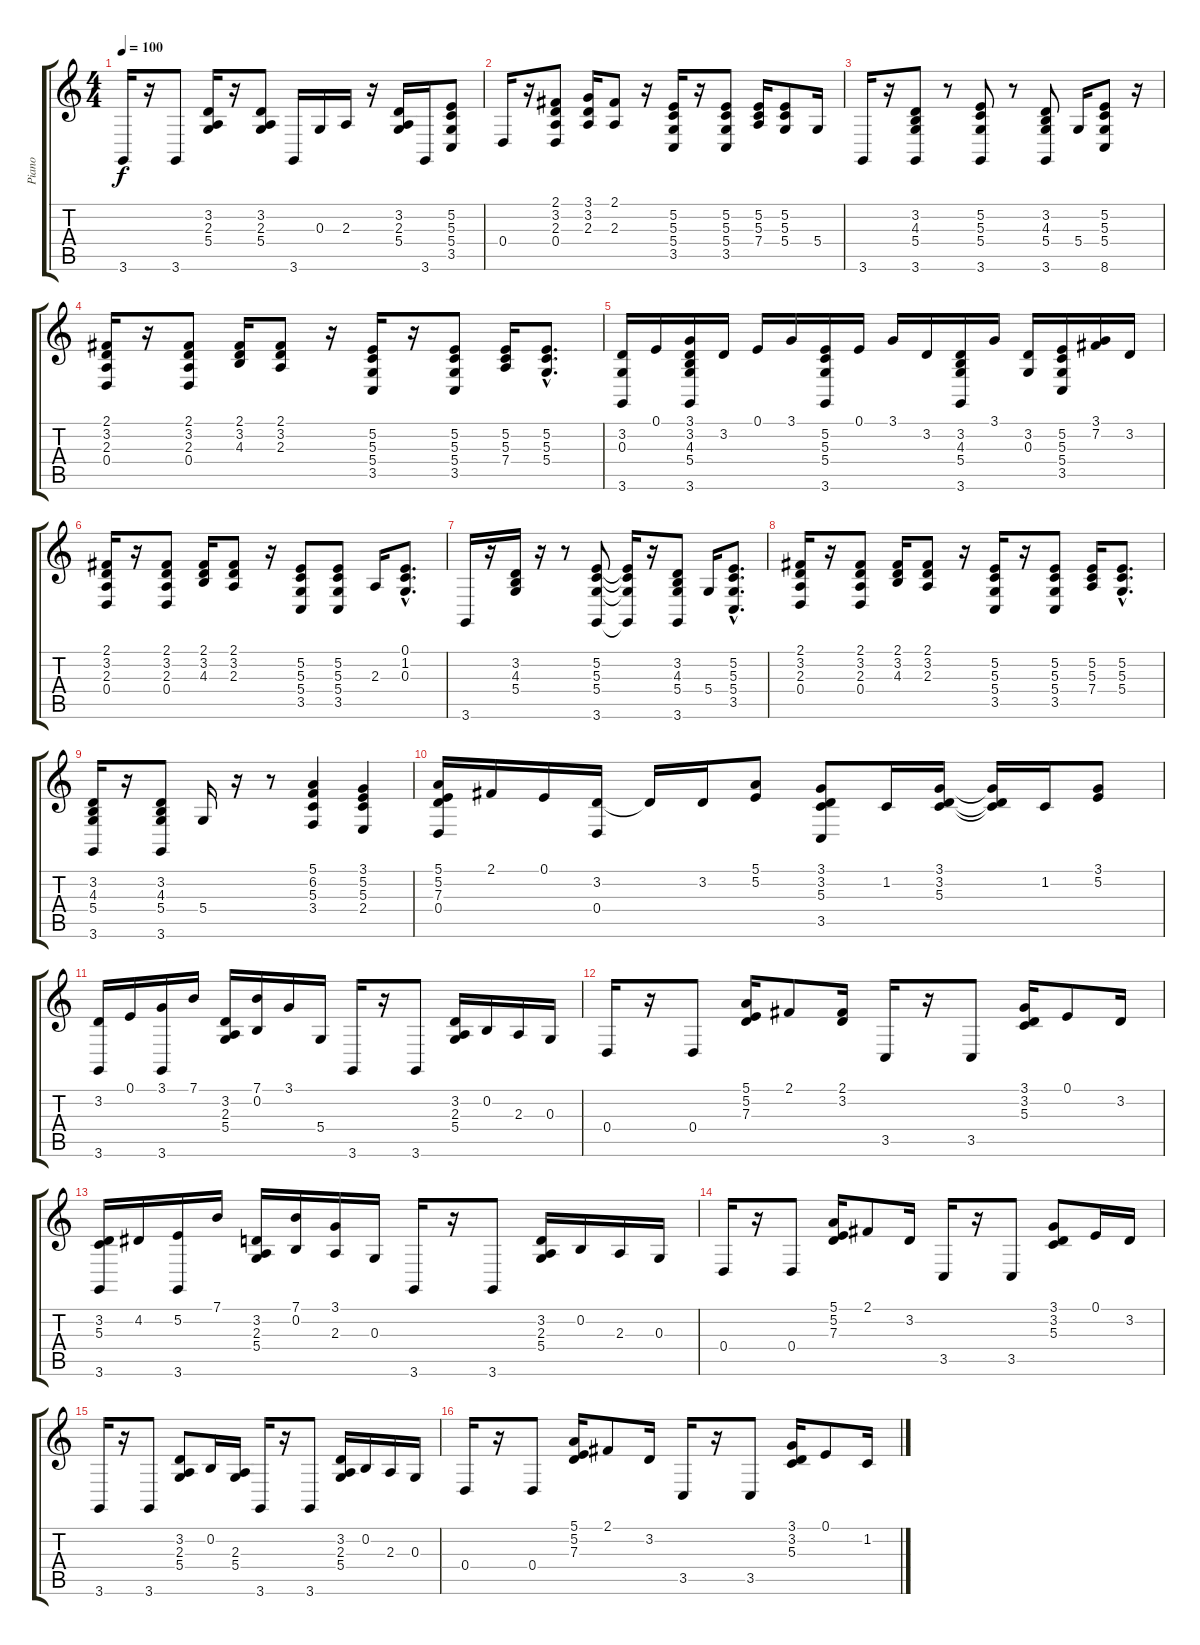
\track ("Piano" "Piano") {instrument acousticgrandpiano}
\staff {score tabs}
\tuning (E4 B3 G3 D3 A2 E2) {hide}
\ts (4 4)
\tempo 100
\clef g2
\ks c
3.6.16{dy f} r.16 3.6.8 (3.2 2.3 5.4).16 r.16 (3.2 2.3 5.4).8 3.6.16 0.3.16 2.3.16 r.16 (3.2 2.3 5.4).16 3.6.16 (5.2 5.3 5.4 3.5).8 |
0.4.16 r.16 (2.1 3.2 2.3 0.4).8 (3.1 3.2 2.3).16 (2.1 2.3).8 r.16 (5.2 5.3 5.4 3.5).16 r.16 (5.2 5.3 5.4 3.5).8 (5.2 5.3 7.4).16 (5.2 5.3 5.4).8 5.4.16 |
3.6.16 r.16 (3.2 4.3 5.4 3.6).8 r.8 (5.2 5.3 5.4 3.6).8 r.8 (3.2 4.3 5.4 3.6).8 5.4.16 (5.2 5.3 5.4 8.6).8 r.16 |
(2.1 3.2 2.3 0.4).16 r.16 (2.1 3.2 2.3 0.4).8 (2.1 3.2 4.3).16 (2.1 3.2 2.3).8 r.16 (5.2 5.3 5.4 3.5).16 r.16 (5.2 5.3 5.4 3.5).8 (5.2 5.3 7.4).16 (5.2{hac} 5.3{hac} 5.4{hac}).8{d} |
(3.2 0.3 3.6).16 0.1.16 (3.1 3.2 4.3 5.4 3.6).16 3.2.16 0.1.16 3.1.16 (5.2 5.3 5.4 3.6).16 0.1.16 3.1.16 3.2.16 (3.2 4.3 5.4 3.6).16 3.1.16 (3.2 0.3).16 (5.2 5.3 5.4 3.5).16 (3.1 7.2).16 3.2.16 |
(2.1 3.2 2.3 0.4).16 r.16 (2.1 3.2 2.3 0.4).8 (2.1 3.2 4.3).16 (2.1 3.2 2.3).8 r.16 (5.2 5.3 5.4 3.5).8 (5.2 5.3 5.4 3.5).8 2.3.16 (0.1{hac} 1.2{hac} 0.3{hac}).8{d} |
3.6.16 r.16 (3.2 4.3 5.4).16 r.16 r.8 (5.2 5.3 5.4 3.6).8 (5.2{t} 5.3{t} 5.4{t} 3.6{t}).16 r.16 (3.2 4.3 5.4 3.6).8 5.4.16 (5.2{hac} 5.3{hac} 5.4{hac} 3.5{hac}).8{d} |
(2.1 3.2 2.3 0.4).16 r.16 (2.1 3.2 2.3 0.4).8 (2.1 3.2 4.3).16 (2.1 3.2 2.3).8 r.16 (5.2 5.3 5.4 3.5).16 r.16 (5.2 5.3 5.4 3.5).8 (5.2 5.3 7.4).16 (5.2{hac} 5.3{hac} 5.4{hac}).8{d} |
(3.2 4.3 5.4 3.6).16 r.16 (3.2 4.3 5.4 3.6).8 5.4.16 r.16 r.8 (5.1 6.2 5.3 3.4).4 (3.1 5.2 5.3 2.4).4 |
(5.1 5.2 7.3 0.4).16 2.1.16 0.1.16 (3.2 0.4).16 3.2{t}.16 3.2.16 (5.1 5.2).8 (3.1 3.2 5.3 3.5).8 1.2.16 (3.1 3.2 5.3).16 (3.1{t} 3.2{t} 5.3{t}).16 1.2.16 (3.1 5.2).8 |
(3.2 3.6).16 0.1.16 (3.1 3.6).16 7.1.16 (3.2 2.3 5.4).16 (7.1 0.2).16 3.1.16 5.4.16 3.6.16 r.16 3.6.8 (3.2 2.3 5.4).16 0.2.16 2.3.16 0.3.16 |
0.4.16 r.16 0.4.8 (5.1 5.2 7.3).16 2.1.8 (2.1 3.2).16 3.5.16 r.16 3.5.8 (3.1 3.2 5.3).16 0.1.8 3.2.16 |
(3.2 5.3 3.6).16 4.2.16 (5.2 3.6).16 7.1.16 (3.2 2.3 5.4).16 (7.1 0.2).16 (3.1 2.3).16 0.3.16 3.6.16 r.16 3.6.8 (3.2 2.3 5.4).16 0.2.16 2.3.16 0.3.16 |
0.4.16 r.16 0.4.8 (5.1 5.2 7.3).16 2.1.8 3.2.16 3.5.16 r.16 3.5.8 (3.1 3.2 5.3).8 0.1.16 3.2.16 |
3.6.16 r.16 3.6.8 (3.2 2.3 5.4).8 0.2.16 (2.3 5.4).16 3.6.16 r.16 3.6.8 (3.2 2.3 5.4).16 0.2.16 2.3.16 0.3.16 |
0.4.16 r.16 0.4.8 (5.1 5.2 7.3).16 2.1.8 3.2.16 3.5.16 r.16 3.5.8 (3.1 3.2 5.3).16 0.1.8 1.2.16
